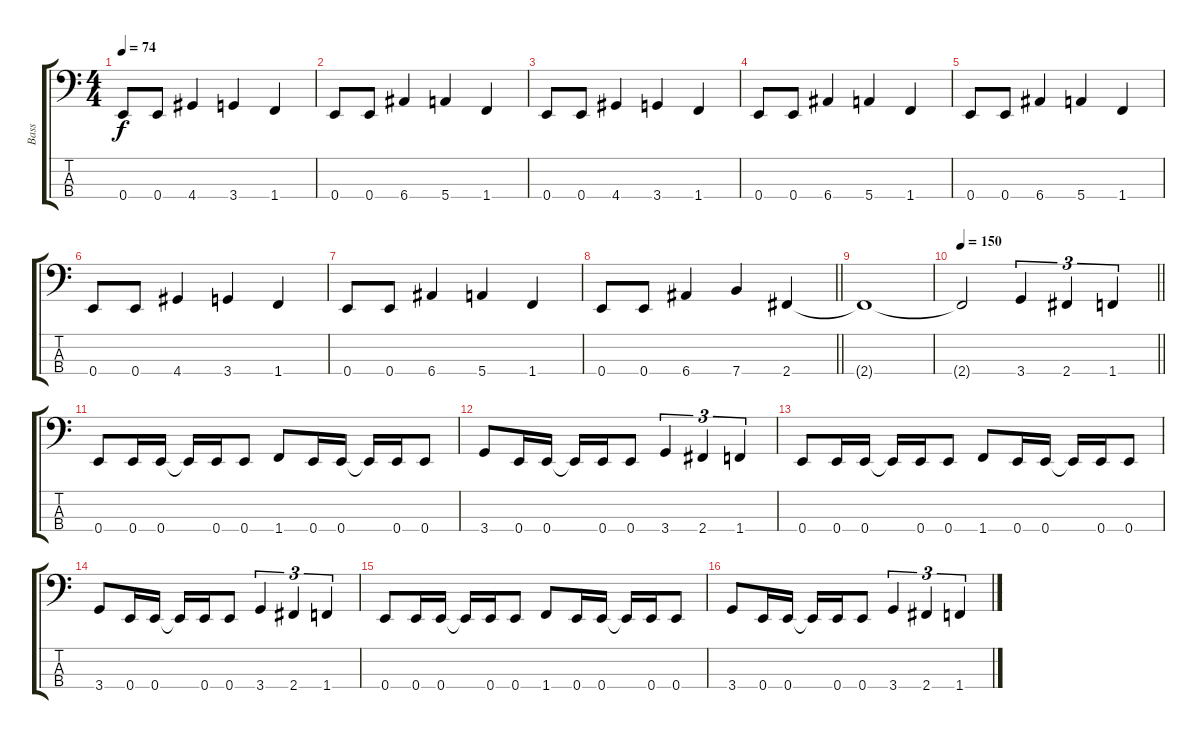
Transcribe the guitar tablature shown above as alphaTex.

\track ("Bass" "Bass") {instrument electricbasspick}
\staff {score tabs}
\tuning (G2 D2 A1 E1) {hide}
\ts (4 4)
\tempo 74
\clef f4
\ks c
0.4.8{dy f} 0.4.8 4.4.4 3.4.4 1.4.4 |
0.4.8 0.4.8 6.4.4 5.4.4 1.4.4 |
0.4.8 0.4.8 4.4.4 3.4.4 1.4.4 |
0.4.8 0.4.8 6.4.4 5.4.4 1.4.4 |
0.4.8 0.4.8 6.4.4 5.4.4 1.4.4 |
0.4.8 0.4.8 4.4.4 3.4.4 1.4.4 |
0.4.8 0.4.8 6.4.4 5.4.4 1.4.4 |
\barLineRight lightlight
0.4.8 0.4.8 6.4.4 7.4.4 2.4.4 |
2.4{t}.1 |
\tempo 150
\barLineRight lightlight
2.4{t}.2 3.4.4{tu (3 2)} 2.4.4{tu (3 2)} 1.4.4{tu (3 2)} |
0.4.8 0.4.16 0.4.16 0.4{t}.16 0.4.16 0.4.8 1.4.8 0.4.16 0.4.16 0.4{t}.16 0.4.16 0.4.8 |
3.4.8 0.4.16 0.4.16 0.4{t}.16 0.4.16 0.4.8 3.4.4{tu (3 2)} 2.4.4{tu (3 2)} 1.4.4{tu (3 2)} |
0.4.8 0.4.16 0.4.16 0.4{t}.16 0.4.16 0.4.8 1.4.8 0.4.16 0.4.16 0.4{t}.16 0.4.16 0.4.8 |
3.4.8 0.4.16 0.4.16 0.4{t}.16 0.4.16 0.4.8 3.4.4{tu (3 2)} 2.4.4{tu (3 2)} 1.4.4{tu (3 2)} |
0.4.8 0.4.16 0.4.16 0.4{t}.16 0.4.16 0.4.8 1.4.8 0.4.16 0.4.16 0.4{t}.16 0.4.16 0.4.8 |
3.4.8 0.4.16 0.4.16 0.4{t}.16 0.4.16 0.4.8 3.4.4{tu (3 2)} 2.4.4{tu (3 2)} 1.4.4{tu (3 2)}
